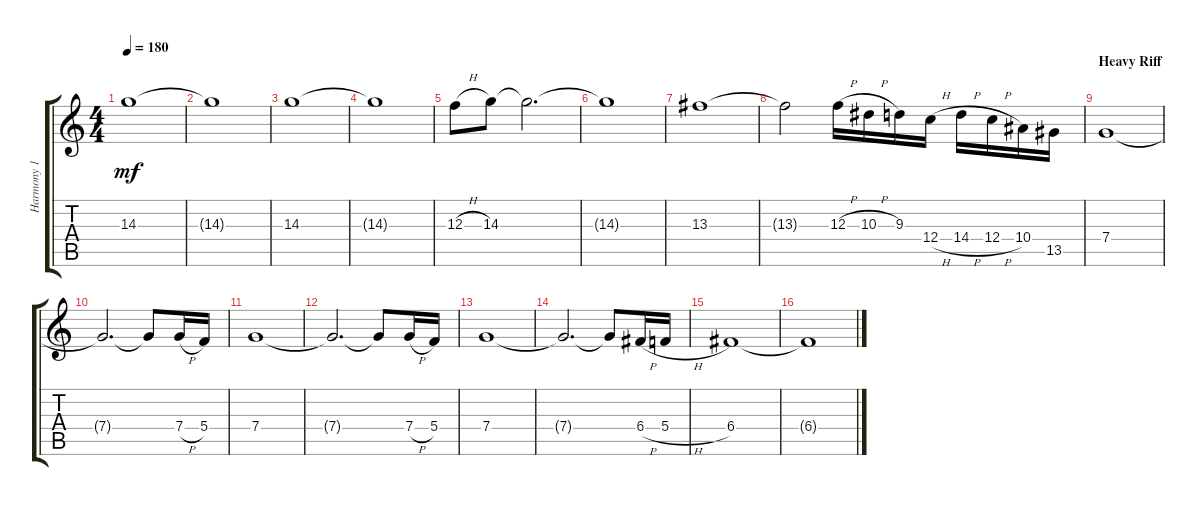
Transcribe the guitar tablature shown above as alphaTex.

\track ("Harmony 1" "Harmony 1") {instrument overdrivenguitar}
\staff {score tabs}
\tuning (D4 A3 F3 C3 G2 C2) {hide}
\ts (4 4)
\tempo 180
\clef g2
\ks aminor
14.3.1{dy mf} |
14.3{t}.1 |
14.3.1 |
14.3{t}.1 |
12.3{h}.8 14.3.8 14.3{t}.2{d} |
14.3{t}.1 |
13.3.1 |
13.3{t}.2 12.3{h}.16 10.3{h}.16 9.3.16 12.4{h}.16 14.4{h}.16 12.4{h}.16 10.4.16 13.5.16 |
\section ("" "Heavy Riff")
7.4.1 |
7.4{t}.2{d} 7.4{t}.8 7.4{h}.16 5.4.16 |
7.4.1 |
7.4{t}.2{d} 7.4{t}.8 7.4{h}.16 5.4.16 |
7.4.1 |
7.4{t}.2{d} 7.4{t}.8 6.4{h}.16 5.4{h}.16 |
6.4.1 |
6.4{t}.1
